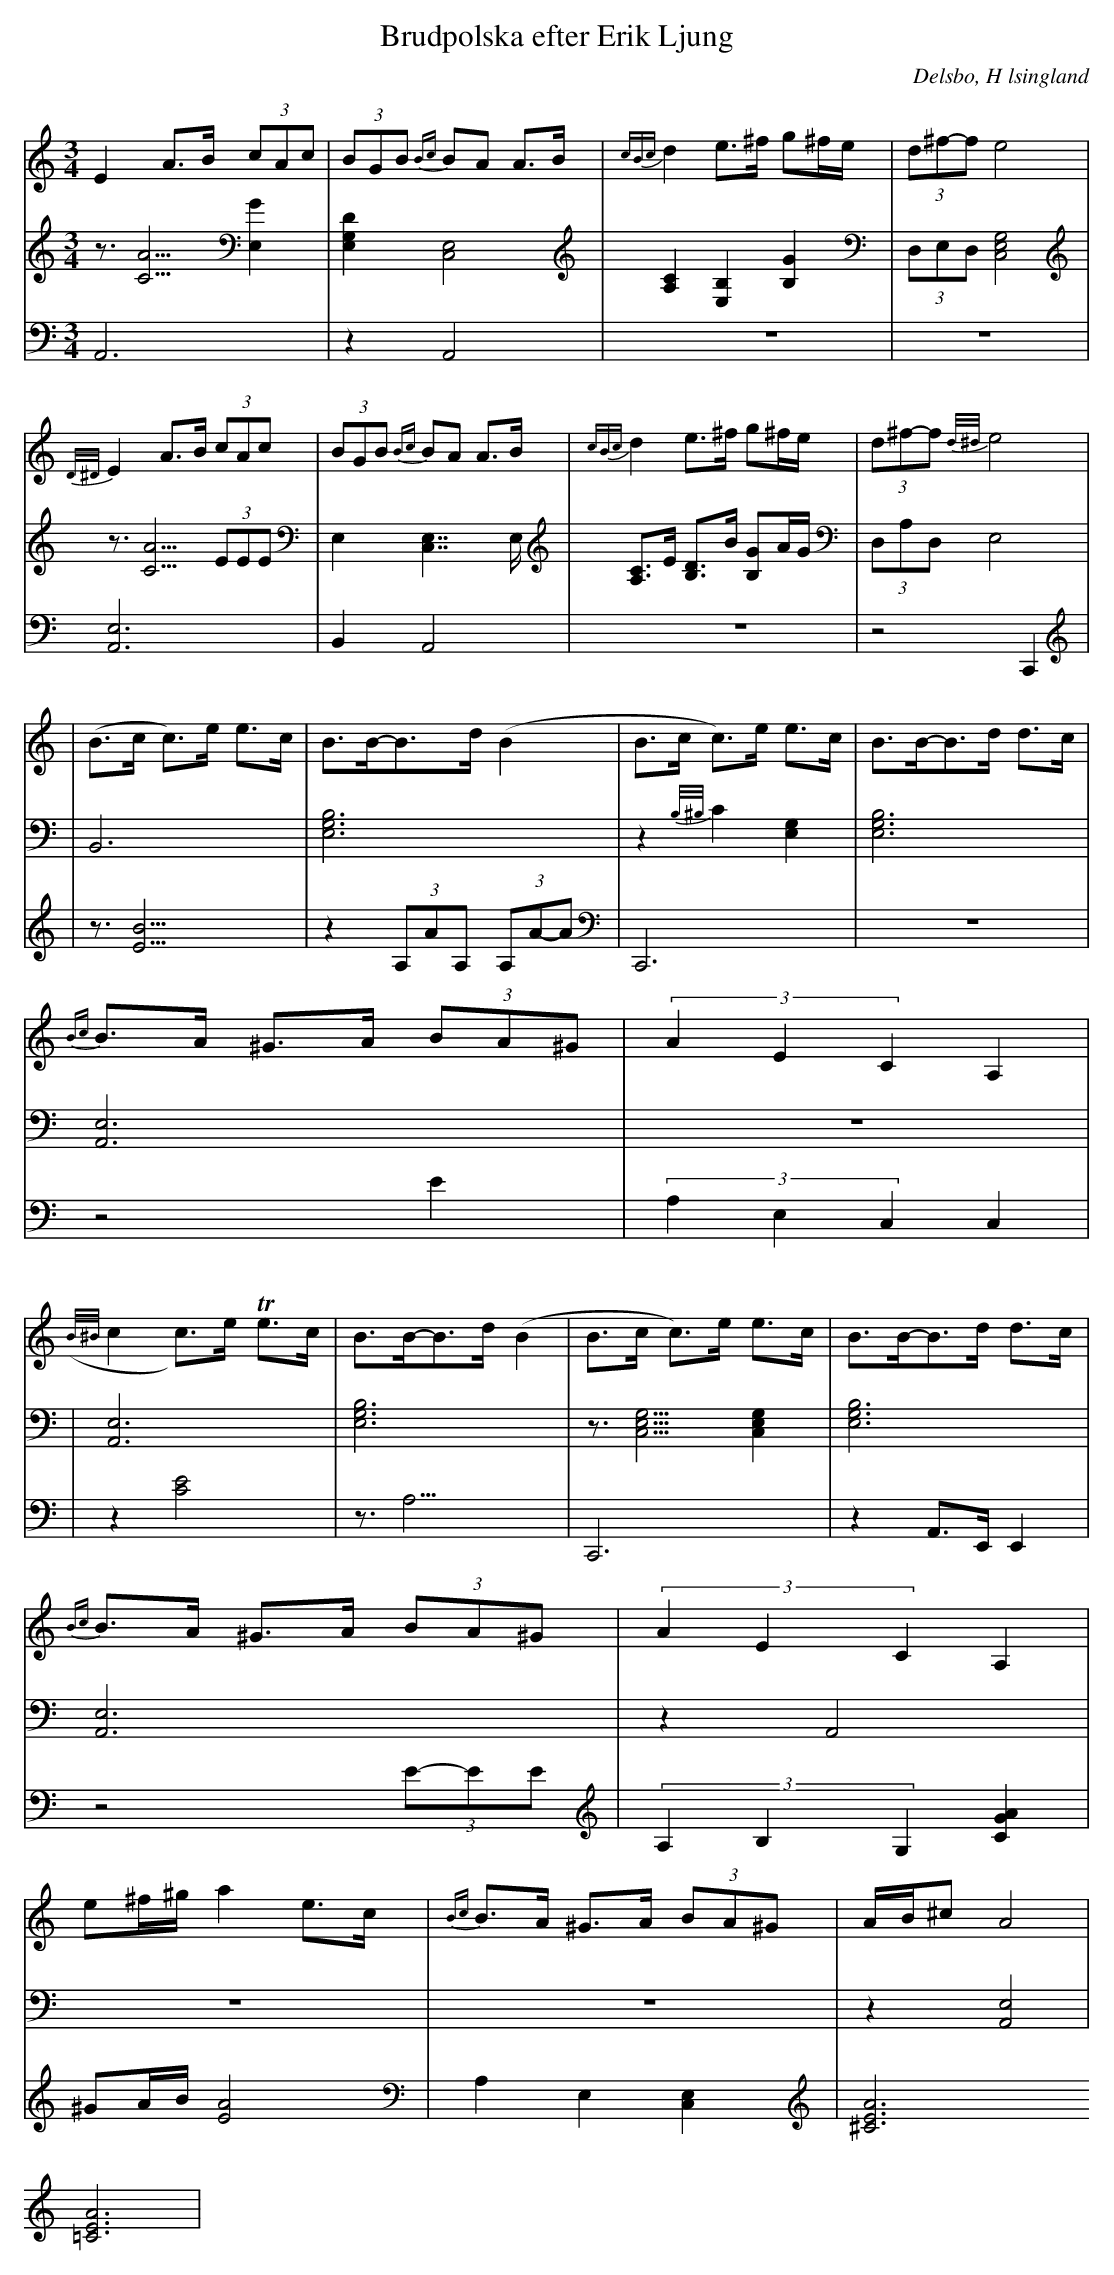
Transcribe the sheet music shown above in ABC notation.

X:1
T: Brudpolska efter Erik Ljung
Q: 105
O: Delsbo, H lsingland
M: 3/4
L: 1/8
K: Am
V:1
V:2
V:3 =Merge
V:1
E2 A>B (3cAc| (3BGB {Bc}BA A>B|{cBc}d2 e>^f g^f/e/|(3d^f-f e4 |
{D/^D/}E2 A>B (3cAc| (3BGB {Bc}BA A>B|{cBc}d2 e>^f g^f/e/|(3d^f-f {d/^d/}e4 |
|(B>c c)>e e>c|B>B-B>d (B2|B>c c)>e e>c|B>B-B>d d>c|
{Bc}B>A ^G>A (3BA^G|(3A2E2C2 A,2|
({B/^B/}c2 c)>e Te>c|B>B-B>d (B2|B>c c)>e e>c|B>B-B>d d>c|
{Bc}B>A ^G>A (3BA^G|(3A2E2C2 A,2|
e^f/^g/ a2 e>c|{Bc}B>A ^G>A (3BA^G|A/B/^c A4|
V:2
z3/2[A5/2C5/2] [E,2G2]|[D2E,2G,2] [C,4E,4]|[A,2C2] [E,2B,2] [B,2G2]|(3D,E,D, [E,4G,4C,4]|
z3/2 [A5/2C5/2] (3EEE|E,2 [C,7/2E,7/2]E,/|[A,C]>E [B,D]>B [B,G]A/G/|(3D,A,D, [E,4]|
|[B,,6]|[E,6G,6B,6]|z2 {B,/^B,/}C2 [G,2E,2]|[E,6G,6B,6]|
[A,,6E,6]|z6|
|[A,,6E,6]|[E,6G,6B,6]|z3/2[E,5/2G,5/2C,5/2] [E,2G,2C,2]|[E,6G,6B,6]|
[A,,6E,6]|z2 A,,4|
z6|z6|z2 [A,,4E,4]|
V:3
A,,6|z2 A,,4|z6|z6|
[A,,6E,6]|B,,2 A,,4|z6|z4  C,,2|
|z3/2[B9/2E9/2]|z2 (3A,-AA, (3A,A-A|C,,6|z6|
z4 E2|(3A,2E,2C,2 [C,2]|
|z2 [C4E4]|z3<A,3|C,,6|z2 A,,>E,, E,,2|
z4 (3E-EE|(3A,2B,2G,2 [G2A2C2]|
^GA/B/ [A4E4]|A,2 E,2 [C,2E,2]|[A6^C6E6] [A6=C6E6]|
